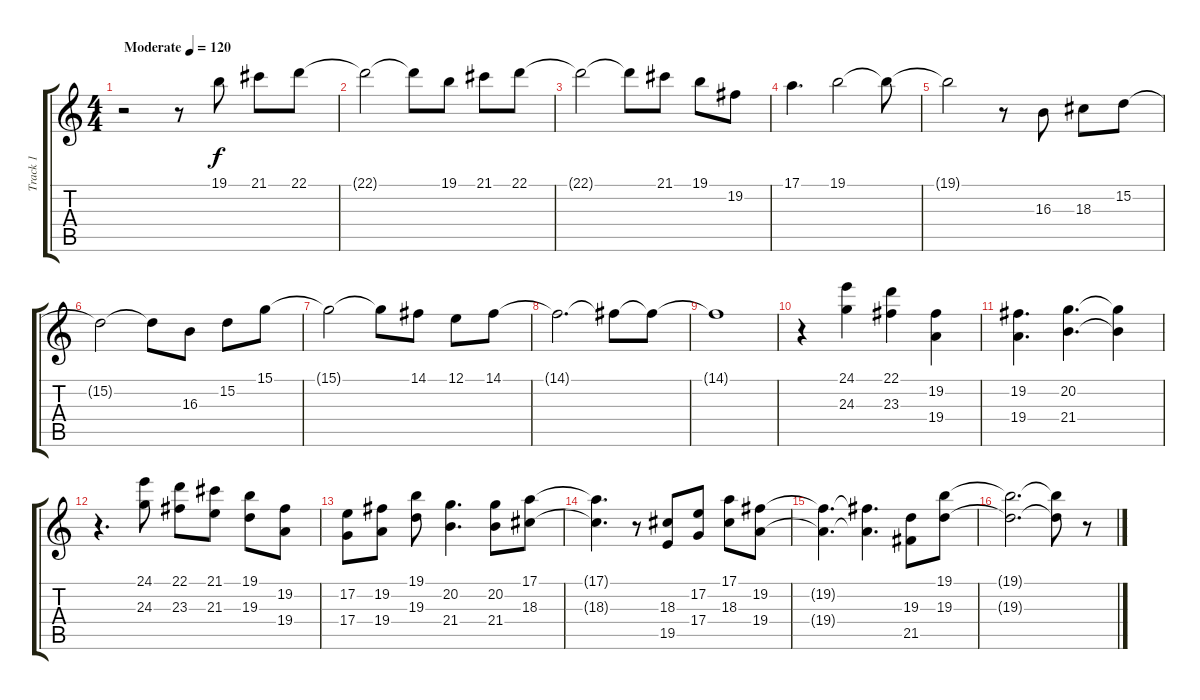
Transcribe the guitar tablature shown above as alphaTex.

\track ("Track 1" "Track 1") {instrument ocarina}
\staff {score tabs}
\tuning (E4 B3 G3 D3 A2 E2) {hide}
\ts (4 4)
\tempo (120 "Moderate")
\clef g2
\ks c
r.2{dy f instrument ocarina} r.8 19.1.8 21.1.8 22.1.8 |
22.1{t}.2 22.1{t}.8 19.1.8 21.1.8 22.1.8 |
22.1{t}.2 22.1{t}.8 21.1.8 19.1.8 19.2.8 |
17.1.4{d} 19.1.2 19.1{t}.8 |
19.1{t}.2 r.8 16.3.8 18.3.8 15.2.8 |
15.2{t}.2 15.2{t}.8 16.3.8 15.2.8 15.1.8 |
15.1{t}.2 15.1{t}.8 14.1.8 12.1.8 14.1.8 |
14.1{t}.2{d} 14.1{t}.8 14.1{t}.8 |
14.1{t}.1 |
r.4 (24.1 24.3).4 (22.1 23.3).4 (19.2 19.4).4 |
(19.2 19.4).4{d} (20.2 21.4).4{d} (20.2{t} 21.4{t}).4 |
r.4{d} (24.1 24.3).8 (22.1 23.3).8 (21.1 21.3).8 (19.1 19.3).8 (19.2 19.4).8 |
(17.2 17.4).8 (19.2 19.4).8 (19.1 19.3).8 (20.2 21.4).4{d} (20.2 21.4).8 (17.1 18.3).8 |
(17.1{t} 18.3{t}).4{d} r.8 (18.3 19.5).8 (17.2 17.4).8 (17.1 18.3).8 (19.2 19.4).8 |
(19.2{t} 19.4{t}).4{d} (19.2{t} 19.4{t}).4{d} (19.3 21.5).8 (19.1 19.3).8 |
(19.1{t} 19.3{t}).2{d} (19.1{t} 19.3{t}).8 r.8
